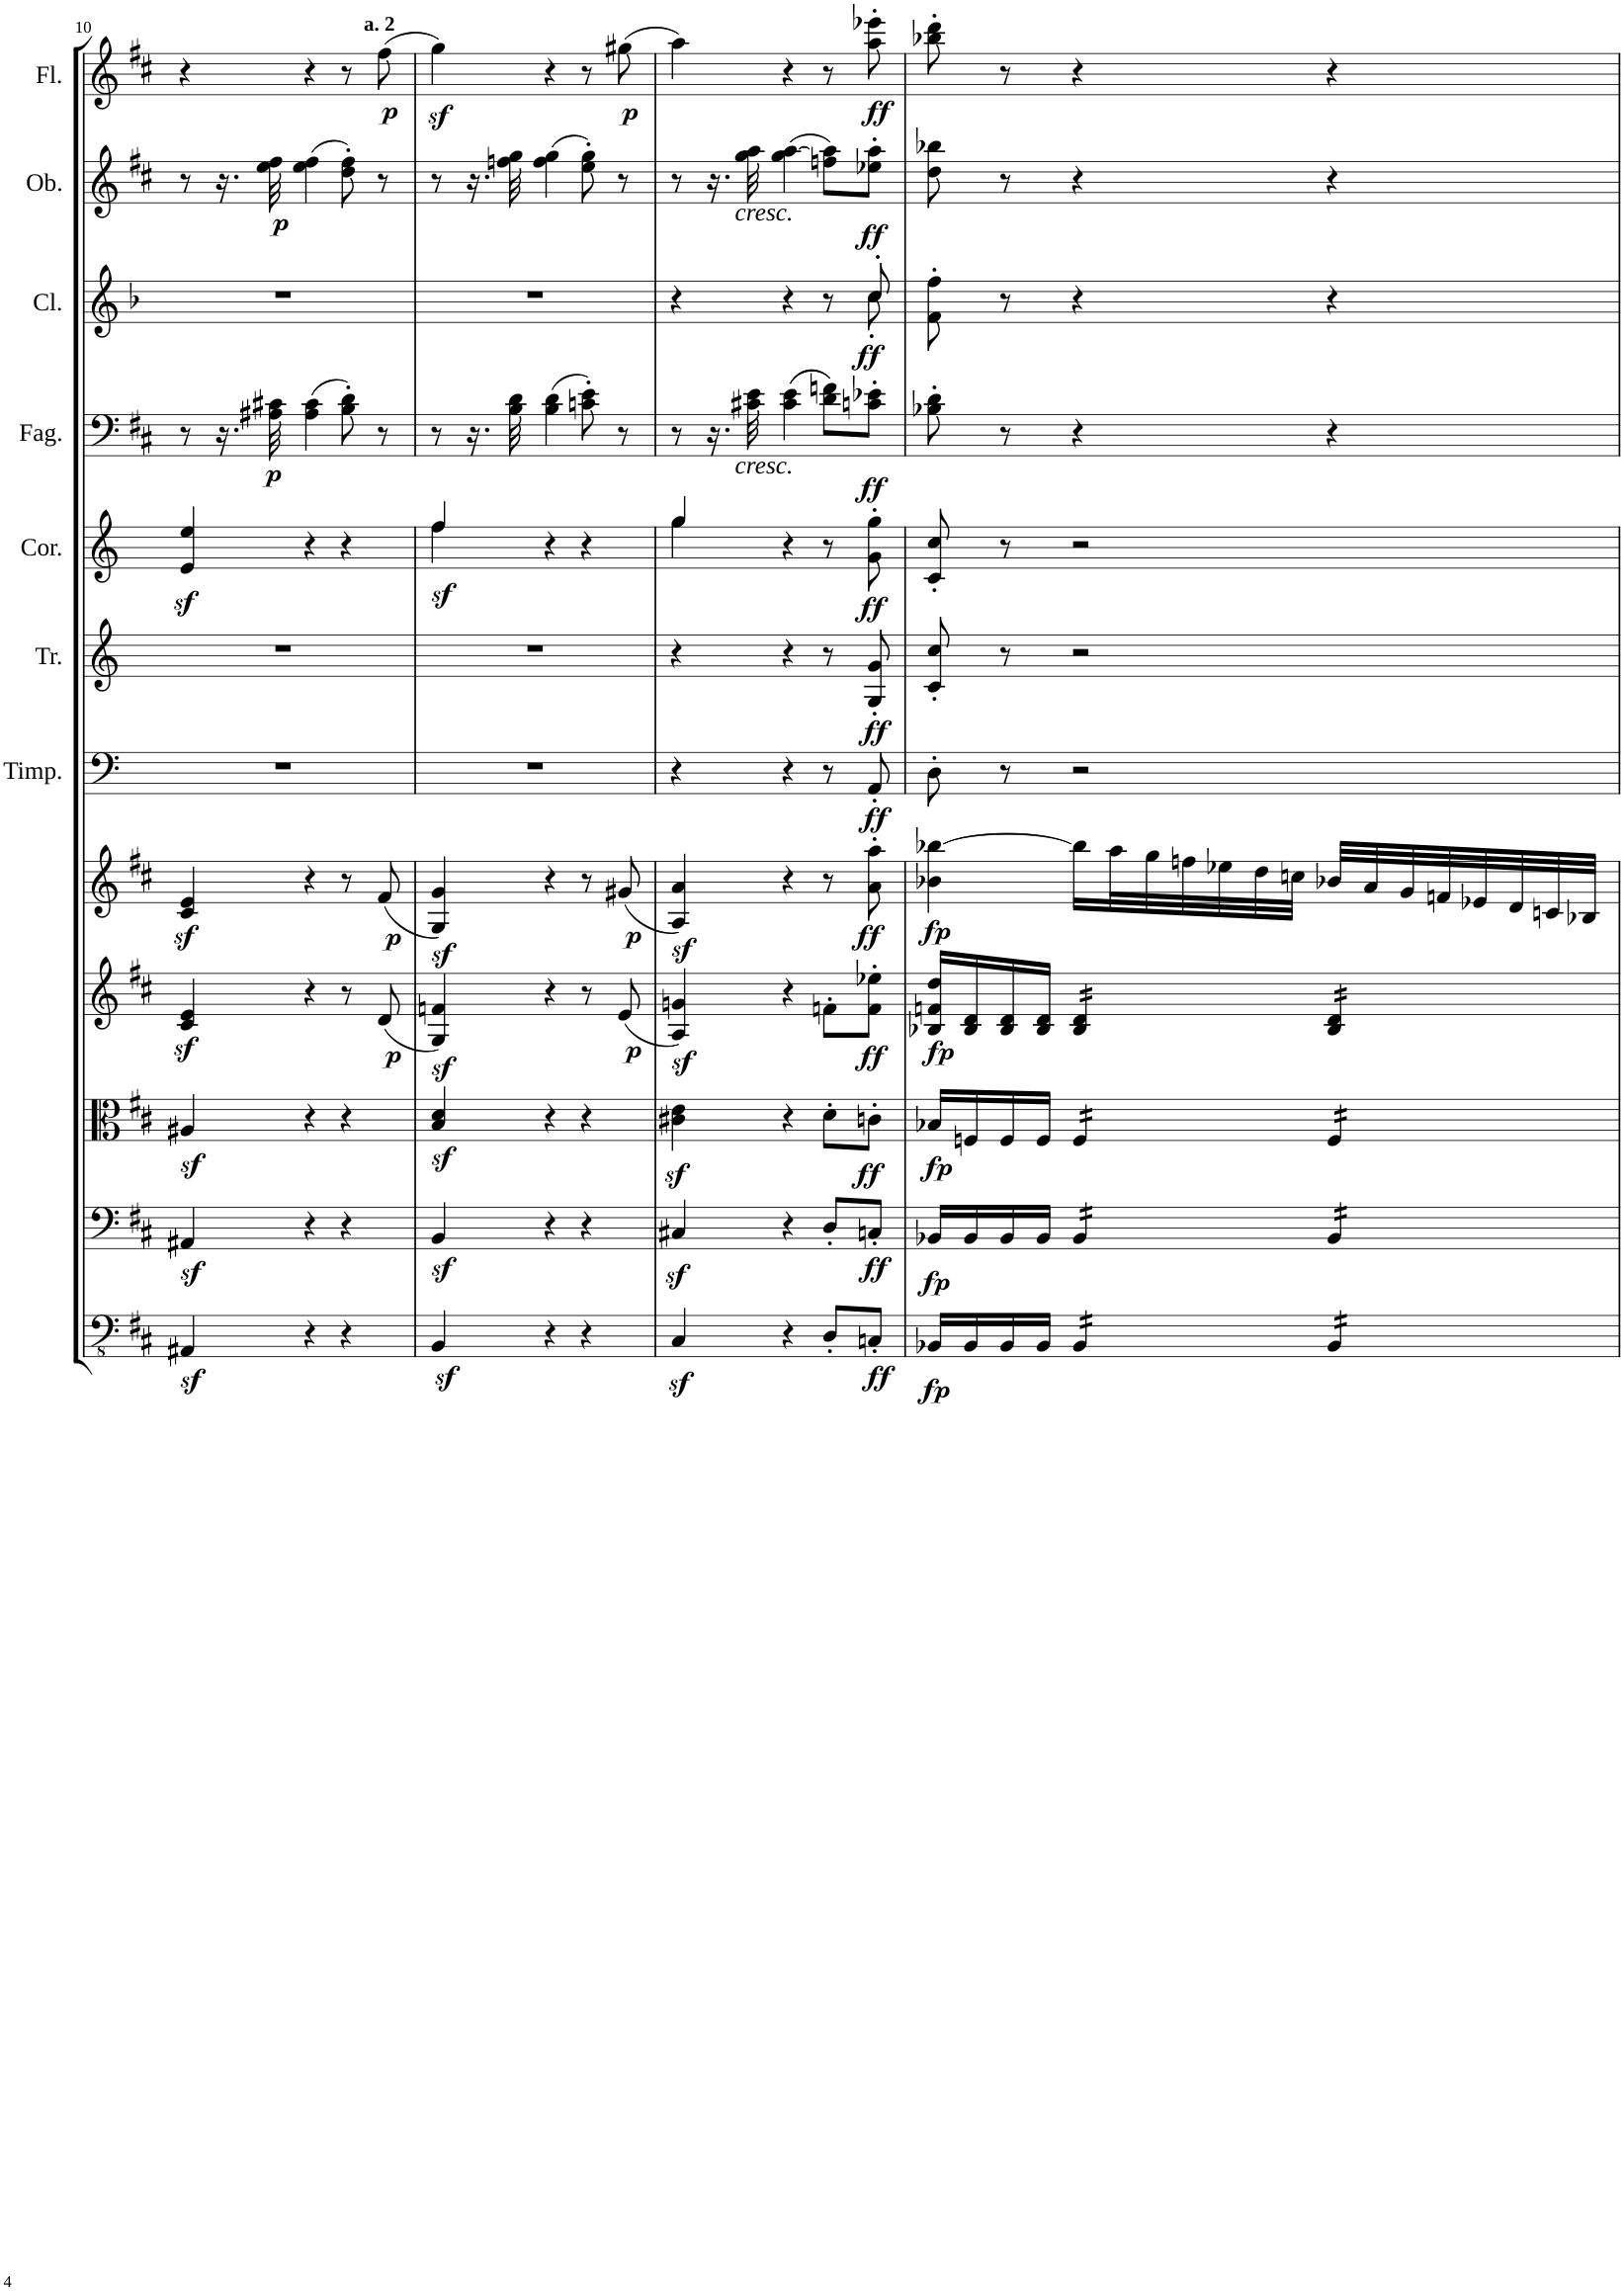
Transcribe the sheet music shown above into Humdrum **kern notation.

**kern	**dynam	**kern	**dynam	**kern	**dynam	**kern	**dynam	**kern	**dynam	**kern	**dynam	**kern	**dynam	**kern	**dynam	**kern	**dynam	**kern	**dynam	**kern	**dynam	**kern	**dynam
*part12	*part12	*part11	*part11	*part10	*part10	*part9	*part9	*part8	*part8	*part7	*part7	*part6	*part6	*part5	*part5	*part4	*part4	*part3	*part3	*part2	*part2	*part1	*part1
*staff12	*staff12	*staff11	*staff11	*staff10	*staff10	*staff9	*staff9	*staff8	*staff8	*staff7	*staff7	*staff6	*staff6	*staff5	*staff5	*staff4	*staff4	*staff3	*staff3	*staff2	*staff2	*staff1	*staff1
*I"Basso	*	*I"Violoncello	*	*I"Viola	*	*I"Violino II	*	*I"Violino I	*	*I"Timpani	*	*I"Trombe in D	*	*I"Corni in D	*	*I"Fagotti	*	*I"Clarinetti in A	*	*I"Oboi	*	*I"Flauti	*
*	*	*	*	*	*	*	*	*	*	*I'Timp.	*	*I'Tr.	*	*I'Cor.	*	*I'Fag.	*	*I'Cl.	*	*I'Ob.	*	*I'Fl.	*
!!LO:PB:g=z
*clefFv4	*	*clefF4	*	*clefC3	*	*clefG2	*	*clefG2	*	*clefF4	*	*clefG2	*	*clefG2	*	*clefF4	*	*clefG2	*	*clefG2	*	*clefG2	*
*	*	*	*	*	*	*	*	*	*	*	*	*Trd-1c-2	*	*Trd6c10	*	*	*	*Trd2c3	*	*	*	*	*
*k[f#c#]	*	*k[f#c#]	*	*k[f#c#]	*	*k[f#c#]	*	*k[f#c#]	*	*k[]	*	*k[]	*	*k[]	*	*k[f#c#]	*	*k[b-]	*	*k[f#c#]	*	*k[f#c#]	*
*M3/4	*	*M3/4	*	*M3/4	*	*M3/4	*	*M3/4	*	*M3/4	*	*M3/4	*	*M3/4	*	*M3/4	*	*M3/4	*	*M3/4	*	*M3/4	*
=10	=10	=10	=10	=10	=10	=10	=10	=10	=10	=10	=10	=10	=10	=10	=10	=10	=10	=10	=10	=10	=10	=10	=10
4AAA#Xz<^/	.	4AA#Xz<^/	.	4A#Xz<^/	.	4c#/z< 4e/z<	.	4c#/z<^ 4e/z<^	.	2.r	.	2.r	.	4e/z<^ 4ee/z<^	.	8r	.	2.r	.	8r	.	4r	.
.	.	.	.	.	.	.	.	.	.	.	.	.	.	.	.	16.r	.	.	.	16.r	.	.	.
!	!	!	!	!	!	!	!	!	!	!	!	!	!	!	!	!	!LO:DY:b	!	!	!	!LO:DY:b	!	!
.	.	.	.	.	.	.	.	.	.	.	.	.	.	.	.	32A#X\ 32c#X\	p	.	.	32ee\ 32ff#\	p	.	.
4r	.	4r	.	4r	.	4r	.	4r	.	.	.	.	.	4r	.	(4A#\ 4c#\	.	.	.	(4ee\ 4ff#\	.	4r	.
4r	.	4r	.	4r	.	8r	.	8r	.	.	.	.	.	4r	.	8B\' 8d\')	.	.	.	8dd\' 8ff#\')	.	8r	.
!	!	!	!	!	!	!	!	!	!	!	!	!	!	!	!	!	!	!	!	!	!	!LO:TX:a:B:t=a. 2	!
!	!	!	!	!	!	!	!LO:DY:b	!	!LO:DY:b	!	!	!	!	!	!	!	!	!	!	!	!	!	!LO:DY:b
.	.	.	.	.	.	(8d/	p	(8f#/	p	.	.	.	.	.	.	8r	.	.	.	8r	.	(8ff#\	p
=11	=11	=11	=11	=11	=11	=11	=11	=11	=11	=11	=11	=11	=11	=11	=11	=11	=11	=11	=11	=11	=11	=11	=11
*	*	*	*	*	*	*	*	*	*	*	*	*	*	*^	*	*	*	*	*	*	*	*	*
!	!	!	!	!	!	!	!	!	!	!	!	!	!	!	!	!LO:DY:b	!	!	!	!	!	!	!	!
4BBBz<^/	.	4BBz<^/	.	4B/z<^ 4d/z<^	.	4G/z<^ 4fn/z<^)	.	4G/z<^ 4g/z<^)	.	2.r	.	2.r	.	4ff^/	4ff^\	sf	8r	.	2.r	.	8r	.	4ggz<^\)	.
.	.	.	.	.	.	.	.	.	.	.	.	.	.	.	.	.	16.r	.	.	.	16.r	.	.	.
.	.	.	.	.	.	.	.	.	.	.	.	.	.	.	.	.	32B\ 32d\	.	.	.	32ffn\ 32gg\	.	.	.
4r	.	4r	.	4r	.	4r	.	4r	.	.	.	.	.	4r	2ryy	.	(4B\ 4d\	.	.	.	(4ff\ 4gg\	.	4r	.
4r	.	4r	.	4r	.	8r	.	8r	.	.	.	.	.	4r	.	.	8cn\' 8e\')	.	.	.	8ee\' 8gg\')	.	8r	.
!	!	!	!	!	!	!	!LO:DY:b	!	!LO:DY:b	!	!	!	!	!	!	!	!	!	!	!	!	!	!	!LO:DY:b
.	.	.	.	.	.	(8e/	p	(8g#X/	p	.	.	.	.	.	.	.	8r	.	.	.	8r	.	(8gg#X\	p
=12	=12	=12	=12	=12	=12	=12	=12	=12	=12	=12	=12	=12	=12	=12	=12	=12	=12	=12	=12	=12	=12	=12	=12	=12
*	*	*	*	*	*	*	*	*	*	*	*	*	*	*	*	*	*	*	*^	*	*	*	*	*
4CC#z<^/	.	4C#Xz<^/	.	4c#X\z<^ 4e\z<^	.	4A/z<^ 4gn/z<^)	.	4A/z<^ 4a/z<^)	.	4r	.	4r	.	4gg/	4gg\	.	8r	.	4r	8ryy	.	8r	.	4aa\)	.
*	*	*	*	*	*	*	*	*	*	*	*	*	*	*	*	*	*	*	*v	*v	*	*	*	*	*
.	.	.	.	.	.	.	.	.	.	.	.	.	.	.	.	.	16.r	.	.	.	16.r	.	.	.
!	!	!	!	!	!	!	!	!	!	!	!	!	!	!	!	!	!	!	!	!	!LO:TX:b:i:t=cresc.	!	!	!
!	!	!	!	!	!	!	!	!	!	!	!	!	!	!	!	!	!LO:TX:b:i:t=cresc.	!	!	!	!	!	!	!
.	.	.	.	.	.	.	.	.	.	.	.	.	.	.	.	.	32c#X\ 32e\	.	.	.	32gg\ 32aa\	.	.	.
4r	.	4r	.	4r	.	4r	.	4r	.	4r	.	4r	.	4r	2ryy	.	((4c#\ 4e\	.	4r	.	(4gg\ [4aa\	.	4r	.
8DD'/L	.	8D'/L	.	8d'\L	.	8fn'\L	.	8r	.	8r	.	8r	.	8r	.	.	8d\ 8fn\L))	.	8r	.	8ffn\ 8aa\]L)	.	8r	.
*	*	*	*	*	*	*	*	*	*	*	*	*	*	*	*	*	*	*	*^	*	*	*	*	*
!	!LO:DY:b	!	!LO:DY:b	!	!LO:DY:b	!	!LO:DY:b	!	!LO:DY:b	!	!LO:DY:b	!	!LO:DY:b	!	!	!LO:DY:b	!	!LO:DY:b	!	!	!LO:DY:b	!	!LO:DY:b	!	!LO:DY:b
8CCn'/J	ff	8Cn'/J	ff	8cn'\J	ff	8f\' 8ee-X\'J	ff	8a\' 8aa\'	ff	8AA'/	ff	8G/' 8g/'	ff	8g\'> 8gg\'>	.	ff	8cn\' 8e-X\'J	ff	8cc'/	8cc'\	ff	8ee-X\' 8aa\'J	ff	8aa\' 8eee-X\'	ff
*	*	*	*	*	*	*	*	*	*	*	*	*	*	*v	*v	*	*	*	*	*	*	*	*	*	*
=13	=13	=13	=13	=13	=13	=13	=13	=13	=13	=13	=13	=13	=13	=13	=13	=13	=13	=13	=13	=13	=13	=13	=13	=13
!	!LO:DY:b	!	!LO:DY:b	!	!LO:DY:b	!	!LO:DY:b	!	!LO:DY:b	!	!	!	!	!	!	!	!	!	!	!	!	!	!	!
*	*	*	*	*	*	*	*	*	*	*	*	*	*	*	*	*	*	*v	*v	*	*	*	*	*
16BBB-X/LL	fp	16BB-X/LL	fp	16B-X/LL	fp	16B-X/ 16fn/ 16dd/LL	fp	4b-X\ [4bb-X\	fp	8D'\	.	8c/' 8cc/'	.	8c/' 8cc/'	.	8B-X\' 8d\'	.	8f\' 8ff\'	.	8dd\ 8bb-X\	.	8bb-X\' 8ddd\'	.
16BBB-/	.	16BB-/	.	16Fn/	.	16B-/ 16d/	.	.	.	.	.	.	.	.	.	.	.	.	.	.	.	.	.
16BBB-/	.	16BB-/	.	16F/	.	16B-/ 16d/	.	.	.	8r	.	8r	.	8r	.	8r	.	8r	.	8r	.	8r	.
16BBB-/JJ	.	16BB-/JJ	.	16F/JJ	.	16B-/ 16d/JJ	.	.	.	.	.	.	.	.	.	.	.	.	.	.	.	.	.
*tremolo	*	*	*	*	*	*	*	*	*	*	*	*	*	*	*	*	*	*	*	*	*	*	*
*	*	*tremolo	*	*	*	*	*	*	*	*	*	*	*	*	*	*	*	*	*	*	*	*	*
*	*	*	*	*tremolo	*	*	*	*	*	*	*	*	*	*	*	*	*	*	*	*	*	*	*
*	*	*	*	*	*	*tremolo	*	*	*	*	*	*	*	*	*	*	*	*	*	*	*	*	*
16BBB-/LL	.	16BB-/LL	.	16F/LL	.	16B-/ 16d/LL	.	16bb-\LL]	.	2r	.	2r	.	2r	.	4r	.	4r	.	4r	.	4r	.
16BBB-/	.	16BB-/	.	16F/	.	16B-/ 16d/	.	32aa\L	.	.	.	.	.	.	.	.	.	.	.	.	.	.	.
.	.	.	.	.	.	.	.	32gg\	.	.	.	.	.	.	.	.	.	.	.	.	.	.	.
16BBB-/	.	16BB-/	.	16F/	.	16B-/ 16d/	.	32ffn\	.	.	.	.	.	.	.	.	.	.	.	.	.	.	.
.	.	.	.	.	.	.	.	32ee-X\	.	.	.	.	.	.	.	.	.	.	.	.	.	.	.
16BBB-/JJ	.	16BB-/JJ	.	16F/JJ	.	16B-/ 16d/JJ	.	32dd\	.	.	.	.	.	.	.	.	.	.	.	.	.	.	.
.	.	.	.	.	.	.	.	32ccn\JJJ	.	.	.	.	.	.	.	.	.	.	.	.	.	.	.
16BBB-/LL	.	16BB-/LL	.	16F/LL	.	16B-/ 16d/LL	.	32b-X/LLL	.	.	.	.	.	.	.	4r	.	4r	.	4r	.	4r	.
.	.	.	.	.	.	.	.	32a/	.	.	.	.	.	.	.	.	.	.	.	.	.	.	.
16BBB-/	.	16BB-/	.	16F/	.	16B-/ 16d/	.	32g/	.	.	.	.	.	.	.	.	.	.	.	.	.	.	.
.	.	.	.	.	.	.	.	32fn/	.	.	.	.	.	.	.	.	.	.	.	.	.	.	.
16BBB-/	.	16BB-/	.	16F/	.	16B-/ 16d/	.	32e-X/	.	.	.	.	.	.	.	.	.	.	.	.	.	.	.
.	.	.	.	.	.	.	.	32d/	.	.	.	.	.	.	.	.	.	.	.	.	.	.	.
16BBB-/JJ	.	16BB-/JJ	.	16F/JJ	.	16B-/ 16d/JJ	.	32cn/	.	.	.	.	.	.	.	.	.	.	.	.	.	.	.
*	*	*	*	*	*	*Xtremolo	*	*	*	*	*	*	*	*	*	*	*	*	*	*	*	*	*
*	*	*	*	*Xtremolo	*	*	*	*	*	*	*	*	*	*	*	*	*	*	*	*	*	*	*
*	*	*Xtremolo	*	*	*	*	*	*	*	*	*	*	*	*	*	*	*	*	*	*	*	*	*
*Xtremolo	*	*	*	*	*	*	*	*	*	*	*	*	*	*	*	*	*	*	*	*	*	*	*
.	.	.	.	.	.	.	.	32B-X/JJJ	.	.	.	.	.	.	.	.	.	.	.	.	.	.	.
=	=	=	=	=	=	=	=	=	=	=	=	=	=	=	=	=	=	=	=	=	=	=	=
*-	*-	*-	*-	*-	*-	*-	*-	*-	*-	*-	*-	*-	*-	*-	*-	*-	*-	*-	*-	*-	*-	*-	*-
